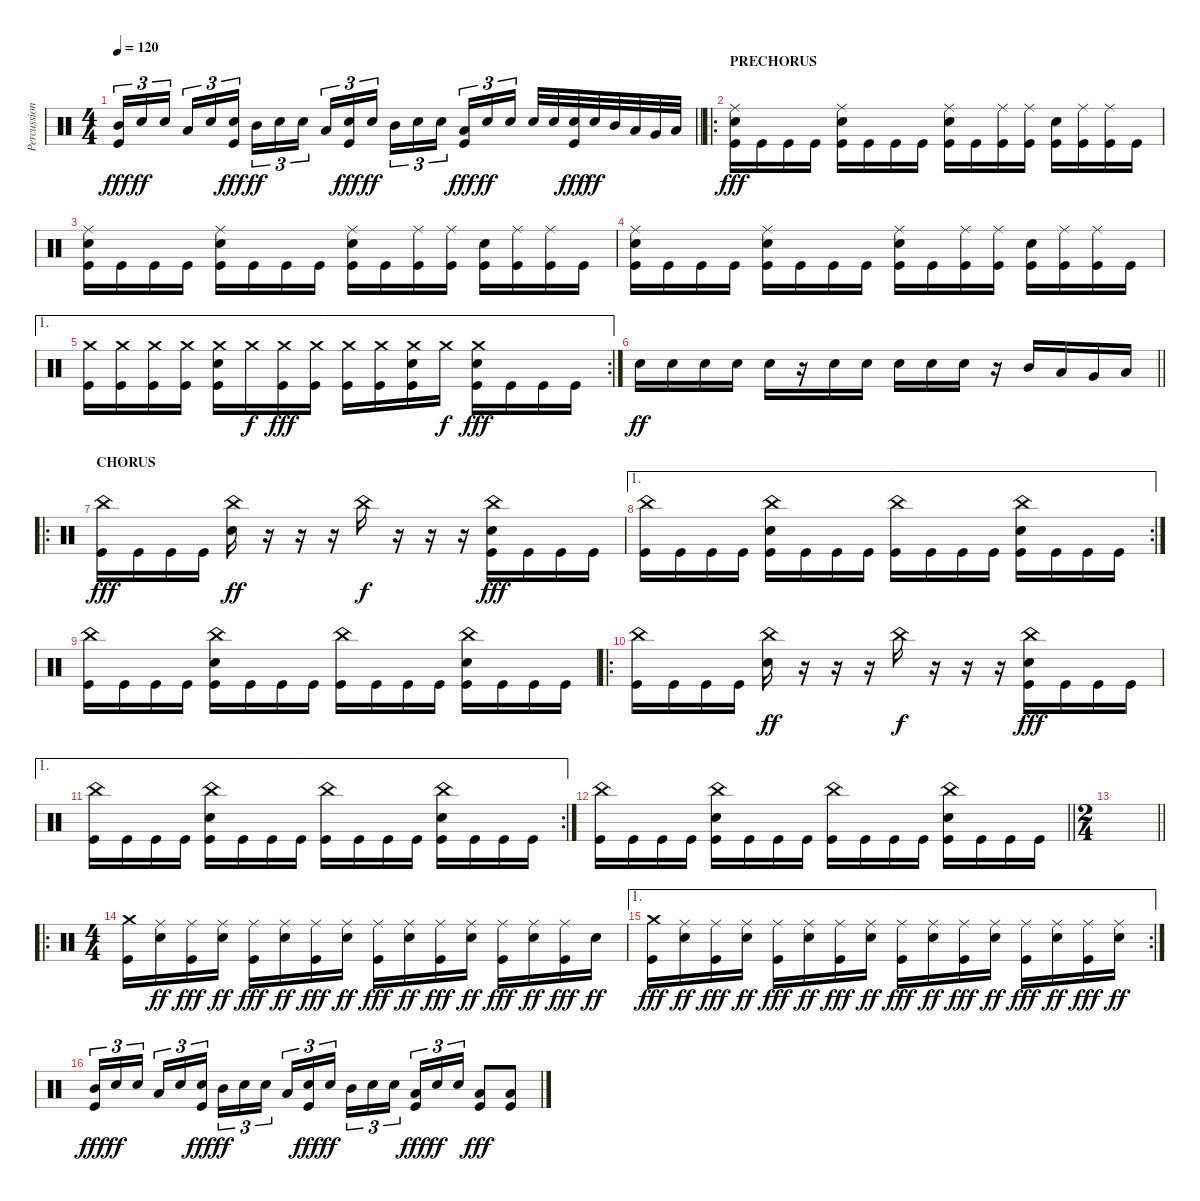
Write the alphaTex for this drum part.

\track ("Percussion" "Percussion") {instrument percussion}
\staff {score}
\articulation defaults
\ts (4 4)
\tempo 120
\clef neutral
\barLineRight lightlight
\ks c
("Mid Tom (hit)" "Kick (hit)").16{tu (3 2) dy fff} "Snare (hit) 2".16{tu (3 2) dy ff} "Snare (hit) 2".16{tu (3 2) beam splitsecondary} "Low Tom (hit)".16{tu (3 2)} "Snare (hit) 2".16{tu (3 2)} ("Snare (hit) 2" "Kick (hit)").16{tu (3 2) dy fff} "Mid Tom (hit)".16{tu (3 2) dy ff} "Snare (hit) 2".16{tu (3 2)} "Snare (hit) 2".16{tu (3 2) beam splitsecondary} "Low Tom (hit)".16{tu (3 2)} ("Snare (hit) 2" "Kick (hit)").16{tu (3 2) dy fff} "Snare (hit) 2".16{tu (3 2) dy ff} "Mid Tom (hit)".16{tu (3 2)} "Snare (hit) 2".16{tu (3 2)} "Snare (hit) 2".16{tu (3 2) beam splitsecondary} ("Low Tom (hit)" "Kick (hit)").16{tu (3 2) dy fff} "Snare (hit) 2".16{tu (3 2) dy ff} "Snare (hit) 2".16{tu (3 2)} "Snare (hit) 2".32 "Snare (hit) 2".32 ("Snare (hit) 2" "Kick (hit)").32{dy fff} "Snare (hit) 2".32{dy ff} "Mid Tom (hit)".32 "Low Tom (hit)".32 "Very Low Tom (hit)".32 "Low Floor Tom (hit)".32 |
\ro
\section ("" "PRECHORUS")
("Ride (middle)" "Snare (hit) 2" "Kick (hit)").16{dy fff} "Kick (hit)".16 "Kick (hit)".16 "Kick (hit)".16 ("Ride (middle)" "Snare (hit) 2" "Kick (hit)").16 "Kick (hit)".16 "Kick (hit)".16 "Kick (hit)".16 ("Ride (middle)" "Snare (hit) 2" "Kick (hit)").16 "Kick (hit)".16 ("Ride (middle)" "Kick (hit)").16 ("Ride (middle)" "Kick (hit)").16 ("Snare (hit) 2" "Kick (hit)").16 ("Ride (middle)" "Kick (hit)").16 ("Ride (middle)" "Kick (hit)").16 "Kick (hit)".16 |
("Ride (middle)" "Snare (hit) 2" "Kick (hit)").16 "Kick (hit)".16 "Kick (hit)".16 "Kick (hit)".16 ("Ride (middle)" "Snare (hit) 2" "Kick (hit)").16 "Kick (hit)".16 "Kick (hit)".16 "Kick (hit)".16 ("Ride (middle)" "Snare (hit) 2" "Kick (hit)").16 "Kick (hit)".16 ("Ride (middle)" "Kick (hit)").16 ("Ride (middle)" "Kick (hit)").16 ("Snare (hit) 2" "Kick (hit)").16 ("Ride (middle)" "Kick (hit)").16 ("Ride (middle)" "Kick (hit)").16 "Kick (hit)".16 |
("Ride (middle)" "Snare (hit) 2" "Kick (hit)").16 "Kick (hit)".16 "Kick (hit)".16 "Kick (hit)".16 ("Ride (middle)" "Snare (hit) 2" "Kick (hit)").16 "Kick (hit)".16 "Kick (hit)".16 "Kick (hit)".16 ("Ride (middle)" "Snare (hit) 2" "Kick (hit)").16 "Kick (hit)".16 ("Ride (middle)" "Kick (hit)").16 ("Ride (middle)" "Kick (hit)").16 ("Snare (hit) 2" "Kick (hit)").16 ("Ride (middle)" "Kick (hit)").16 ("Ride (middle)" "Kick (hit)").16 "Kick (hit)".16 |
\ae 1
\rc 2
("Crash medium (hit)" "Kick (hit)").16 ("Crash medium (hit)" "Kick (hit)").16 ("Crash medium (hit)" "Kick (hit)").16 ("Crash medium (hit)" "Kick (hit)").16 ("Crash medium (hit)" "Snare (hit) 2" "Kick (hit)").16 "Crash medium (hit)".16{dy f} ("Crash medium (hit)" "Kick (hit)").16{dy fff} ("Crash medium (hit)" "Kick (hit)").16 ("Crash medium (hit)" "Kick (hit)").16 ("Crash medium (hit)" "Kick (hit)").16 ("Crash medium (hit)" "Snare (hit) 2" "Kick (hit)").16 "Crash medium (hit)".16{dy f} ("Crash medium (hit)" "Snare (hit) 2" "Kick (hit)").16{dy fff} "Kick (hit)".16 "Kick (hit)".16 "Kick (hit)".16 |
\barLineRight lightlight "Snare (hit) 2".16{dy ff} "Snare (hit) 2".16 "Snare (hit) 2".16 "Snare (hit) 2".16 "Snare (hit) 2".16
r.16 "Snare (hit) 2".16 "Snare (hit) 2".16 "Snare (hit) 2".16 "Snare (hit) 2".16 "Snare (hit) 2".16 r.16 "Mid Tom (hit)".16 "Low Tom (hit)".16 "Very Low Tom (hit)".16 "Low Floor Tom (hit)".16 |
\ro
\section ("" "CHORUS")
("China (hit)" "Kick (hit)").16{dy fff} "Kick (hit)".16 "Kick (hit)".16 "Kick (hit)".16 ("China (hit)" "Snare (hit) 2").16{dy ff} r.16 r.16 r.16 "China (hit)".16{dy f} r.16 r.16 r.16 ("China (hit)" "Snare (hit) 2" "Kick (hit)").16{dy fff} "Kick (hit)".16 "Kick (hit)".16 "Kick (hit)".16 |
\ae 1
\rc 2
("China (hit)" "Kick (hit)").16 "Kick (hit)".16 "Kick (hit)".16 "Kick (hit)".16 ("China (hit)" "Snare (hit) 2" "Kick (hit)").16 "Kick (hit)".16 "Kick (hit)".16 "Kick (hit)".16 ("China (hit)" "Kick (hit)").16 "Kick (hit)".16 "Kick (hit)".16 "Kick (hit)".16 ("China (hit)" "Snare (hit) 2" "Kick (hit)").16 "Kick (hit)".16 "Kick (hit)".16 "Kick (hit)".16 |
("China (hit)" "Kick (hit)").16 "Kick (hit)".16 "Kick (hit)".16 "Kick (hit)".16 ("China (hit)" "Snare (hit) 2" "Kick (hit)").16 "Kick (hit)".16 "Kick (hit)".16 "Kick (hit)".16 ("China (hit)" "Kick (hit)").16 "Kick (hit)".16 "Kick (hit)".16 "Kick (hit)".16 ("China (hit)" "Snare (hit) 2" "Kick (hit)").16 "Kick (hit)".16 "Kick (hit)".16 "Kick (hit)".16 |
\ro
("China (hit)" "Kick (hit)").16 "Kick (hit)".16 "Kick (hit)".16 "Kick (hit)".16 ("China (hit)" "Snare (hit) 2").16{dy ff} r.16 r.16 r.16 "China (hit)".16{dy f} r.16 r.16 r.16 ("China (hit)" "Snare (hit) 2" "Kick (hit)").16{dy fff} "Kick (hit)".16 "Kick (hit)".16 "Kick (hit)".16 |
\ae 1
\rc 2
("China (hit)" "Kick (hit)").16 "Kick (hit)".16 "Kick (hit)".16 "Kick (hit)".16 ("China (hit)" "Snare (hit) 2" "Kick (hit)").16 "Kick (hit)".16 "Kick (hit)".16 "Kick (hit)".16 ("China (hit)" "Kick (hit)").16 "Kick (hit)".16 "Kick (hit)".16 "Kick (hit)".16 ("China (hit)" "Snare (hit) 2" "Kick (hit)").16 "Kick (hit)".16 "Kick (hit)".16 "Kick (hit)".16 |
\barLineRight lightlight
("China (hit)" "Kick (hit)").16 "Kick (hit)".16 "Kick (hit)".16 "Kick (hit)".16 ("China (hit)" "Snare (hit) 2" "Kick (hit)").16 "Kick (hit)".16 "Kick (hit)".16 "Kick (hit)".16 ("China (hit)" "Kick (hit)").16 "Kick (hit)".16 "Kick (hit)".16 "Kick (hit)".16 ("China (hit)" "Snare (hit) 2" "Kick (hit)").16 "Kick (hit)".16 "Kick (hit)".16 "Kick (hit)".16 |
\ts (2 4)
\barLineRight lightlight
|
\ro
\ts (4 4)
("Crash medium (hit)" "Kick (hit)").16 ("Ride (middle)" "Snare (hit) 2").16{dy ff} ("Ride (middle)" "Kick (hit)").16{dy fff} ("Ride (middle)" "Snare (hit) 2").16{dy ff} ("Ride (middle)" "Kick (hit)").16{dy fff} ("Ride (middle)" "Snare (hit) 2").16{dy ff} ("Ride (middle)" "Kick (hit)").16{dy fff} ("Ride (middle)" "Snare (hit) 2").16{dy ff} ("Ride (middle)" "Kick (hit)").16{dy fff} ("Ride (middle)" "Snare (hit) 2").16{dy ff} ("Ride (middle)" "Kick (hit)").16{dy fff} ("Ride (middle)" "Snare (hit) 2").16{dy ff} ("Ride (middle)" "Kick (hit)").16{dy fff} ("Ride (middle)" "Snare (hit) 2").16{dy ff} ("Ride (middle)" "Kick (hit)").16{dy fff} "Snare (hit) 2".16{dy ff} |
\ae 1
\rc 2
("Crash medium (hit)" "Kick (hit)").16{dy fff} ("Ride (middle)" "Snare (hit) 2").16{dy ff} ("Ride (middle)" "Kick (hit)").16{dy fff} ("Ride (middle)" "Snare (hit) 2").16{dy ff} ("Ride (middle)" "Kick (hit)").16{dy fff} ("Ride (middle)" "Snare (hit) 2").16{dy ff} ("Ride (middle)" "Kick (hit)").16{dy fff} ("Ride (middle)" "Snare (hit) 2").16{dy ff} ("Ride (middle)" "Kick (hit)").16{dy fff} ("Ride (middle)" "Snare (hit) 2").16{dy ff} ("Ride (middle)" "Kick (hit)").16{dy fff} ("Ride (middle)" "Snare (hit) 2").16{dy ff} ("Ride (middle)" "Kick (hit)").16{dy fff} ("Ride (middle)" "Snare (hit) 2").16{dy ff} ("Ride (middle)" "Kick (hit)").16{dy fff} ("Ride (middle)" "Snare (hit) 2").16{dy ff} |
("Mid Tom (hit)" "Kick (hit)").16{tu (3 2) dy fff} "Snare (hit) 2".16{tu (3 2) dy ff} "Snare (hit) 2".16{tu (3 2) beam splitsecondary} "Low Tom (hit)".16{tu (3 2)} "Snare (hit) 2".16{tu (3 2)} ("Snare (hit) 2" "Kick (hit)").16{tu (3 2) dy fff} "Mid Tom (hit)".16{tu (3 2) dy ff} "Snare (hit) 2".16{tu (3 2)} "Snare (hit) 2".16{tu (3 2) beam splitsecondary} "Low Tom (hit)".16{tu (3 2)} ("Snare (hit) 2" "Kick (hit)").16{tu (3 2) dy fff} "Snare (hit) 2".16{tu (3 2) dy ff} "Mid Tom (hit)".16{tu (3 2)} "Snare (hit) 2".16{tu (3 2)} "Snare (hit) 2".16{tu (3 2) beam splitsecondary} ("Low Tom (hit)" "Kick (hit)").16{tu (3 2) dy fff} "Snare (hit) 2".16{tu (3 2) dy ff} "Snare (hit) 2".16{tu (3 2)} ("Low Floor Tom (hit)" "Kick (hit)").8{dy fff} ("Low Floor Tom (hit)" "Kick (hit)").8
